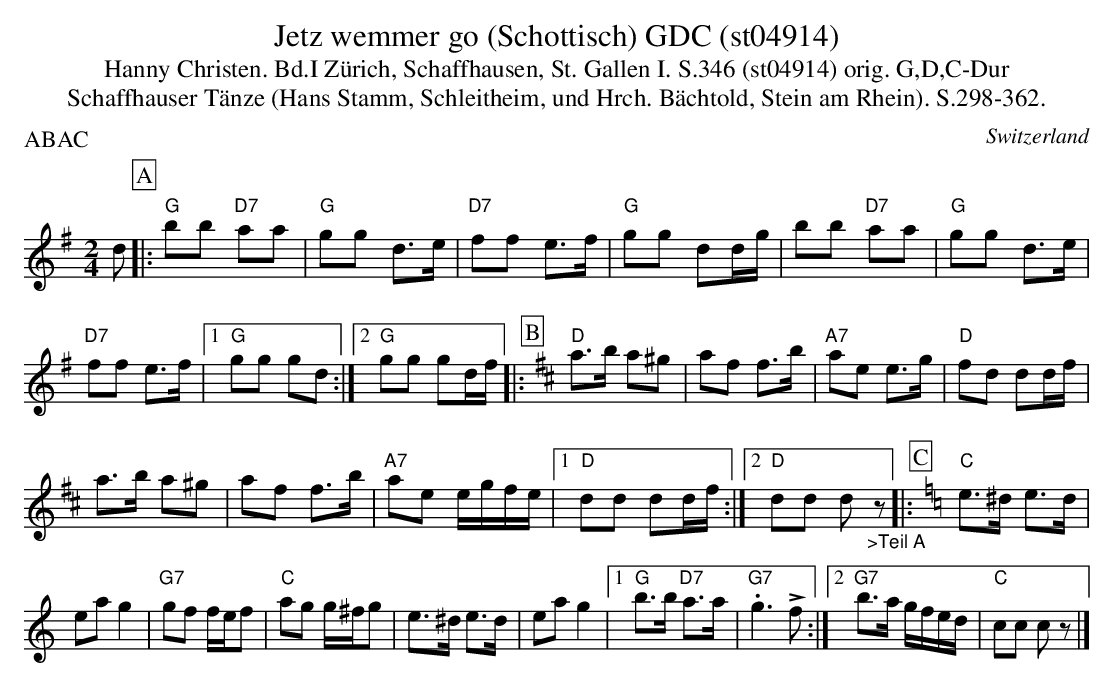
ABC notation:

X:1
T: Jetz wemmer go (Schottisch) GDC (st04914)
T:Hanny Christen. Bd.I Zürich, Schaffhausen, St. Gallen I. S.346 (st04914) orig. G,D,C-Dur
T: Schaffhauser T\"anze (Hans Stamm, Schleitheim, und Hrch. B\"achtold, Stein am Rhein). S.298-362.
P:ABAC
M:2/4
L:1/8
O:Switzerland
K:G major
d  [P:A] |: "G"bb "D7"aa | "G"gg d>e | "D7"ff e>f | "G"gg dd/g/ | bb "D7"aa | "G"gg d>e |
"D7"ff e>f |1 "G"gg gd :|2 "G"gg gd/f/ |: [P:B] [K:D] "D"a>b a^g | af f>b | "A7"ae e>g | "D"fd dd/f/ |
a>b a^g | af f>b | "A7"ae e/g/f/e/ |1 "D"dd dd/f/ :|2 "D"dd d"_>Teil A"z |: [P:C] [K:C]  "C"e>^d e>d |
eag2 | "G7"gf f/e/f | "C"ag g/^f/g | e>^d e>d | eag2 |1 "G"b>b "D7"a>a | "G7".g2 !>!>f2 :|2 "G7"b>a g/f/e/d/ | "C"cc cz |]
